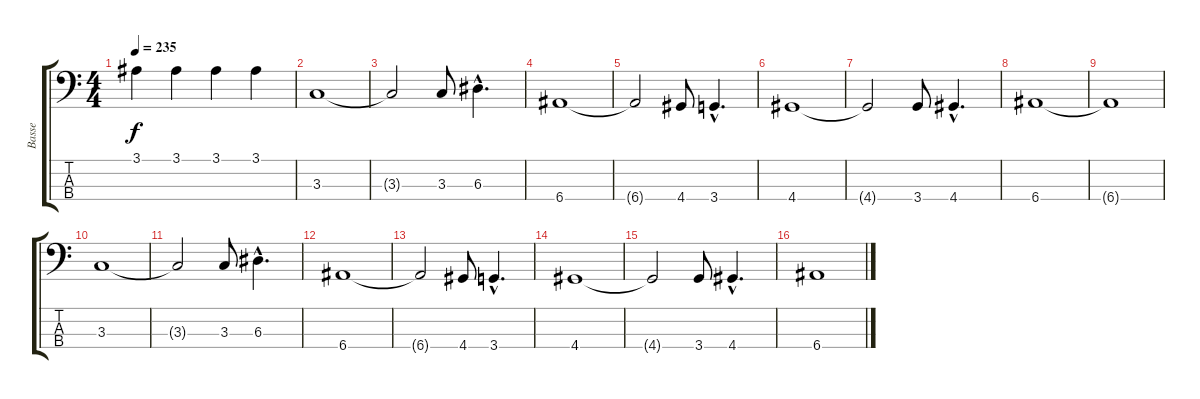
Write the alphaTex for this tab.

\track ("Basse" "Basse") {instrument electricbassfinger}
\staff {score tabs}
\tuning (G2 D2 A1 E1) {hide}
\ts (4 4)
\tempo 235
\clef f4
\ks c
3.1.4{dy f} 3.1.4 3.1.4 3.1.4 |
3.3.1 |
3.3{t}.2 3.3.8 6.3{hac}.4{d} |
6.4.1 |
6.4{t}.2 4.4.8 3.4{hac}.4{d} |
4.4.1 |
4.4{t}.2 3.4.8 4.4{hac}.4{d} |
6.4.1 |
6.4{t}.1 |
3.3.1 |
3.3{t}.2 3.3.8 6.3{hac}.4{d} |
6.4.1 |
6.4{t}.2 4.4.8 3.4{hac}.4{d} |
4.4.1 |
4.4{t}.2 3.4.8 4.4{hac}.4{d} |
6.4.1
